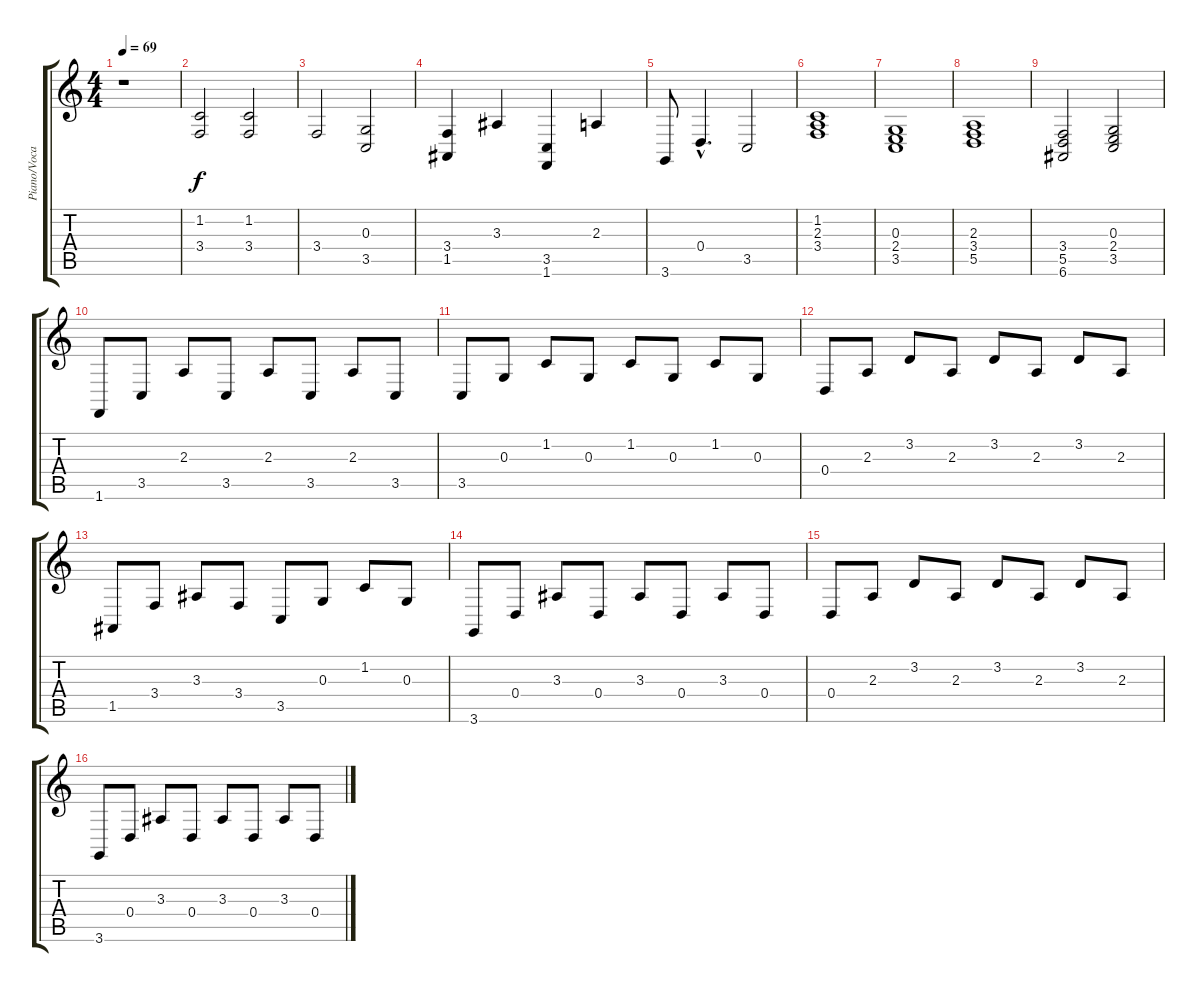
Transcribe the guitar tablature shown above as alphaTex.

\track ("Piano/Vocal" "Piano/Voca") {instrument acousticgrandpiano}
\staff {score tabs}
\tuning (E4 B3 G3 D3 A2 E2) {hide}
\ts (4 4)
\tempo 69
\clef g2
\ks c
r.1{dy f instrument acousticgrandpiano} |
(1.2 3.4).2 (1.2 3.4).2 |
3.4.2 (0.3 3.5).2 |
(3.4 1.5).4 3.3.4 (3.5 1.6).4 2.3.4 |
3.6.8 0.4{hac}.4{d} 3.5.2 |
(1.2 2.3 3.4).1 |
(0.3 2.4 3.5).1 |
(2.3 3.4 5.5).1 |
(3.4 5.5 6.6).2 (0.3 2.4 3.5).2 |
1.6.8 3.5.8 2.3.8 3.5.8 2.3.8 3.5.8 2.3.8 3.5.8 |
3.5.8 0.3.8 1.2.8 0.3.8 1.2.8 0.3.8 1.2.8 0.3.8 |
0.4.8 2.3.8 3.2.8 2.3.8 3.2.8 2.3.8 3.2.8 2.3.8 |
1.5.8 3.4.8 3.3.8 3.4.8 3.5.8 0.3.8 1.2.8 0.3.8 |
3.6.8 0.4.8 3.3.8 0.4.8 3.3.8 0.4.8 3.3.8 0.4.8 |
0.4.8 2.3.8 3.2.8 2.3.8 3.2.8 2.3.8 3.2.8 2.3.8 |
3.6.8 0.4.8 3.3.8 0.4.8 3.3.8 0.4.8 3.3.8 0.4.8
